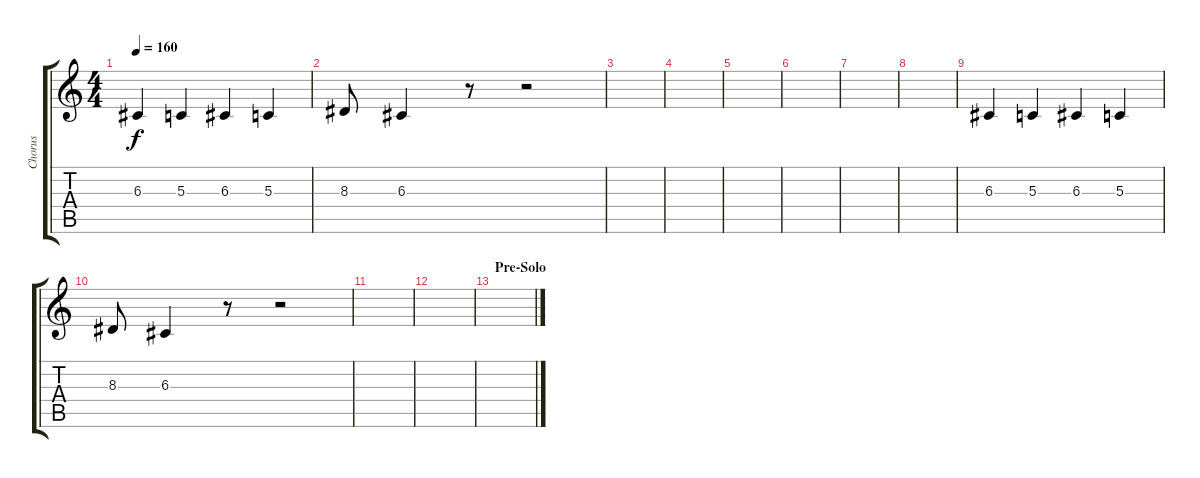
\track ("Chorus" "Chorus") {instrument trumpet}
\staff {score tabs}
\tuning (E4 B3 G3 D3 A2 E2) {hide}
\ts (4 4)
\tempo 160
\clef g2
\ks c
6.3.4{dy f} 5.3.4 6.3.4 5.3.4 |
8.3.8 6.3.4 r.8 r.2 |
|
|
|
|
|
|
6.3.4 5.3.4 6.3.4 5.3.4 |
8.3.8 6.3.4 r.8 r.2 |
|
|
\section ("" "Pre-Solo")
